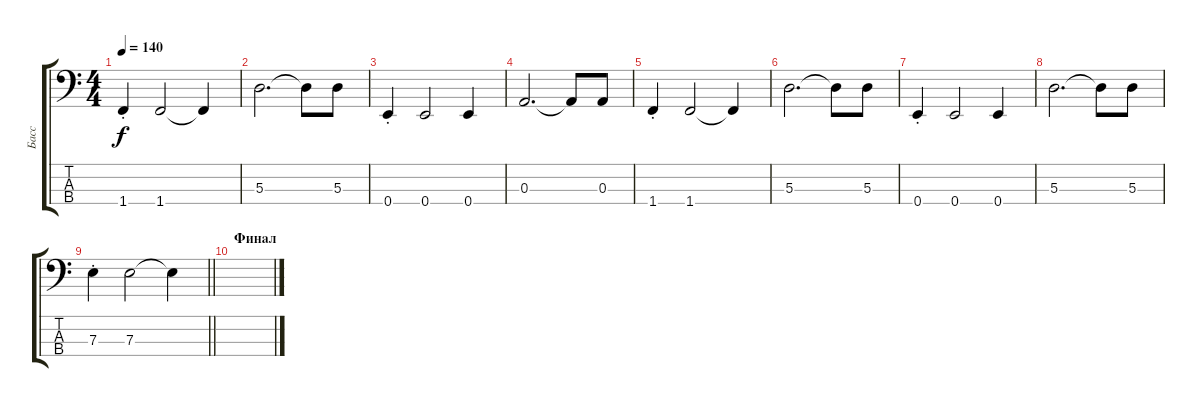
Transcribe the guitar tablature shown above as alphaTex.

\track ("Басс" "Басс") {instrument electricbassfinger}
\staff {score tabs}
\tuning (G2 D2 A1 E1) {hide}
\ts (4 4)
\tempo 140
\clef f4
\ks c
1.4{st}.4{dy f} 1.4.2 1.4{t}.4 |
5.3.2{d} 5.3{t}.8 5.3.8 |
0.4{st}.4 0.4.2 0.4.4 |
0.3.2{d} 0.3{t}.8 0.3.8 |
1.4{st}.4 1.4.2 1.4{t}.4 |
5.3.2{d} 5.3{t}.8 5.3.8 |
0.4{st}.4 0.4.2 0.4.4 |
5.3.2{d} 5.3{t}.8 5.3.8 |
\barLineRight lightlight
7.3{st}.4 7.3.2 7.3{t}.4 |
\section ("" "Финал")
